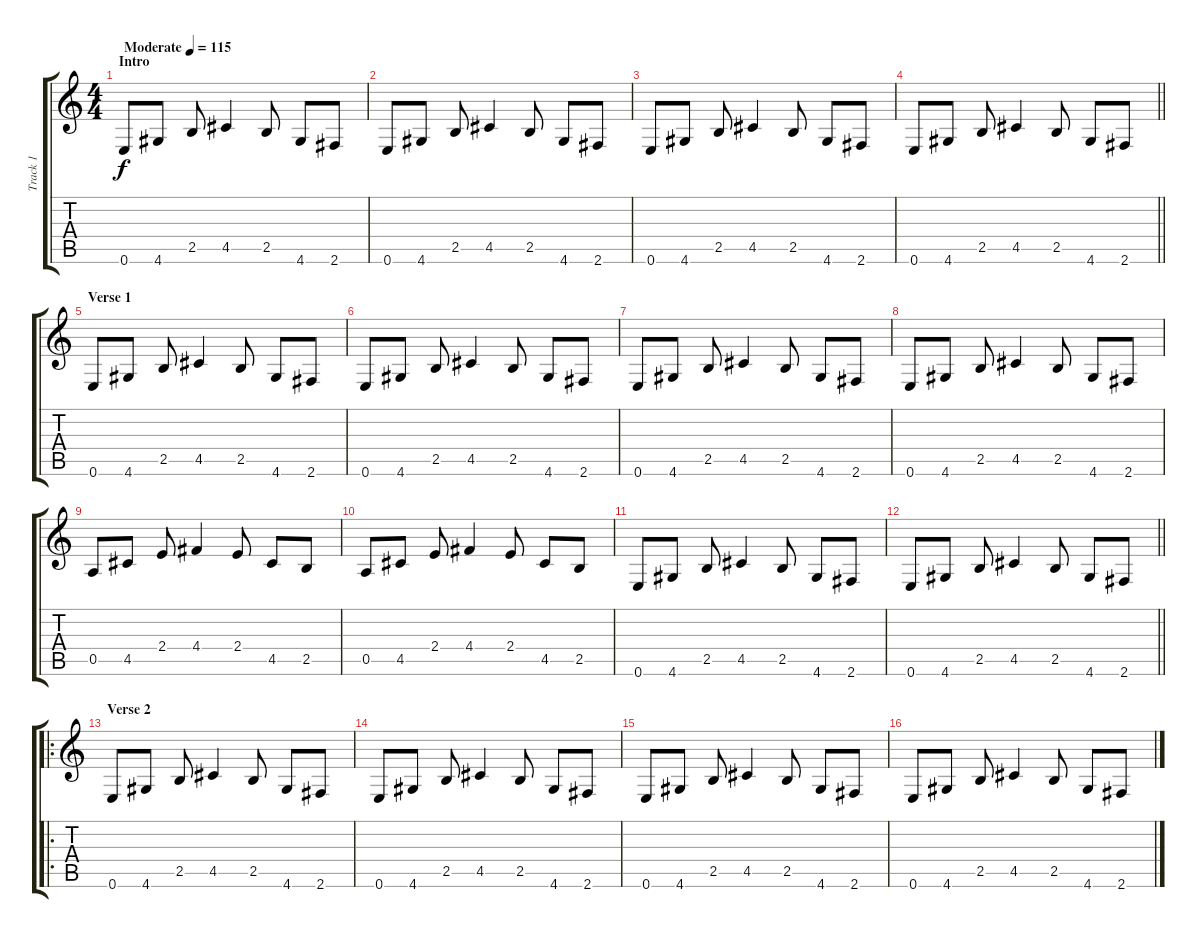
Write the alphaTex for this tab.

\track ("Track 1" "Track 1") {instrument acousticguitarsteel}
\staff {score tabs}
\tuning (E4 B3 G3 D3 A2 E2) {hide}
\ts (4 4)
\section ("" "Intro")
\tempo (115 "Moderate")
\clef g2
\ks c
0.6.8{dy f instrument acousticguitarsteel} 4.6.8 2.5.8 4.5.4 2.5.8 4.6.8 2.6.8 |
0.6.8 4.6.8 2.5.8 4.5.4 2.5.8 4.6.8 2.6.8 |
0.6.8 4.6.8 2.5.8 4.5.4 2.5.8 4.6.8 2.6.8 |
\barLineRight lightlight
0.6.8 4.6.8 2.5.8 4.5.4 2.5.8 4.6.8 2.6.8 |
\section ("" "Verse 1")
0.6.8 4.6.8 2.5.8 4.5.4 2.5.8 4.6.8 2.6.8 |
0.6.8 4.6.8 2.5.8 4.5.4 2.5.8 4.6.8 2.6.8 |
0.6.8 4.6.8 2.5.8 4.5.4 2.5.8 4.6.8 2.6.8 |
0.6.8 4.6.8 2.5.8 4.5.4 2.5.8 4.6.8 2.6.8 |
0.5.8 4.5.8 2.4.8 4.4.4 2.4.8 4.5.8 2.5.8 |
0.5.8 4.5.8 2.4.8 4.4.4 2.4.8 4.5.8 2.5.8 |
0.6.8 4.6.8 2.5.8 4.5.4 2.5.8 4.6.8 2.6.8 |
\barLineRight lightlight
0.6.8 4.6.8 2.5.8 4.5.4 2.5.8 4.6.8 2.6.8 |
\ro
\section ("" "Verse 2")
0.6.8 4.6.8 2.5.8 4.5.4 2.5.8 4.6.8 2.6.8 |
0.6.8 4.6.8 2.5.8 4.5.4 2.5.8 4.6.8 2.6.8 |
0.6.8 4.6.8 2.5.8 4.5.4 2.5.8 4.6.8 2.6.8 |
0.6.8 4.6.8 2.5.8 4.5.4 2.5.8 4.6.8 2.6.8
